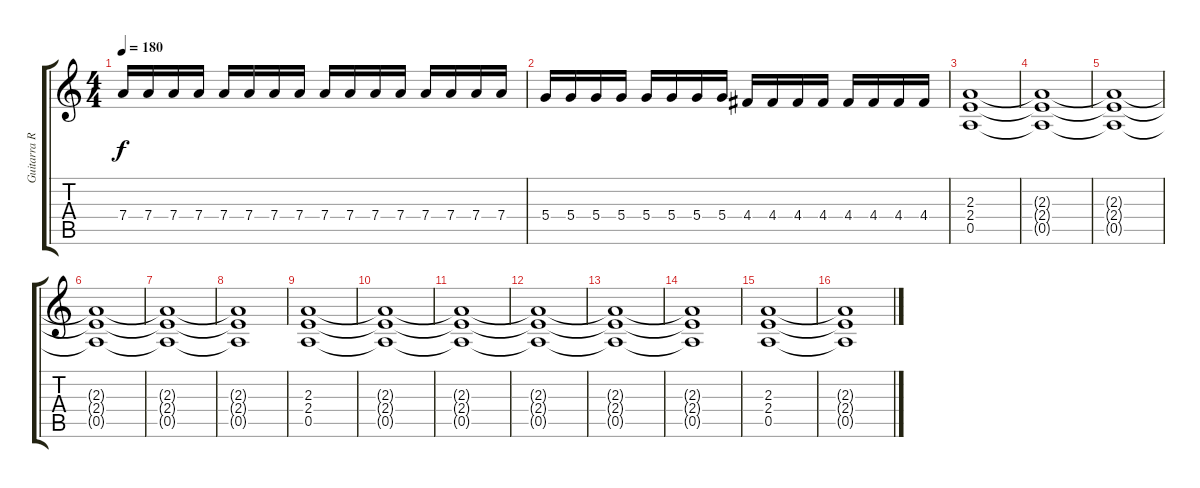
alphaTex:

\track ("Guitarra Ritmica" "Guitarra R") {instrument distortionguitar}
\staff {score tabs}
\tuning (E4 B3 G3 D3 A2 E2) {hide}
\ts (4 4)
\tempo 180
\clef g2
\ks c
7.4.16{dy f} 7.4.16 7.4.16 7.4.16 7.4.16 7.4.16 7.4.16 7.4.16 7.4.16 7.4.16 7.4.16 7.4.16 7.4.16 7.4.16 7.4.16 7.4.16 |
5.4.16 5.4.16 5.4.16 5.4.16 5.4.16 5.4.16 5.4.16 5.4.16 4.4.16 4.4.16 4.4.16 4.4.16 4.4.16 4.4.16 4.4.16 4.4.16 |
(2.3 2.4 0.5).1 |
(2.3{t} 2.4{t} 0.5{t}).1 |
(2.3{t} 2.4{t} 0.5{t}).1 |
(2.3{t} 2.4{t} 0.5{t}).1 |
(2.3{t} 2.4{t} 0.5{t}).1 |
(2.3{t} 2.4{t} 0.5{t}).1 |
(2.3 2.4 0.5).1 |
(2.3{t} 2.4{t} 0.5{t}).1 |
(2.3{t} 2.4{t} 0.5{t}).1 |
(2.3{t} 2.4{t} 0.5{t}).1 |
(2.3{t} 2.4{t} 0.5{t}).1 |
(2.3{t} 2.4{t} 0.5{t}).1 |
(2.3 2.4 0.5).1 |
(2.3{t} 2.4{t} 0.5{t}).1
